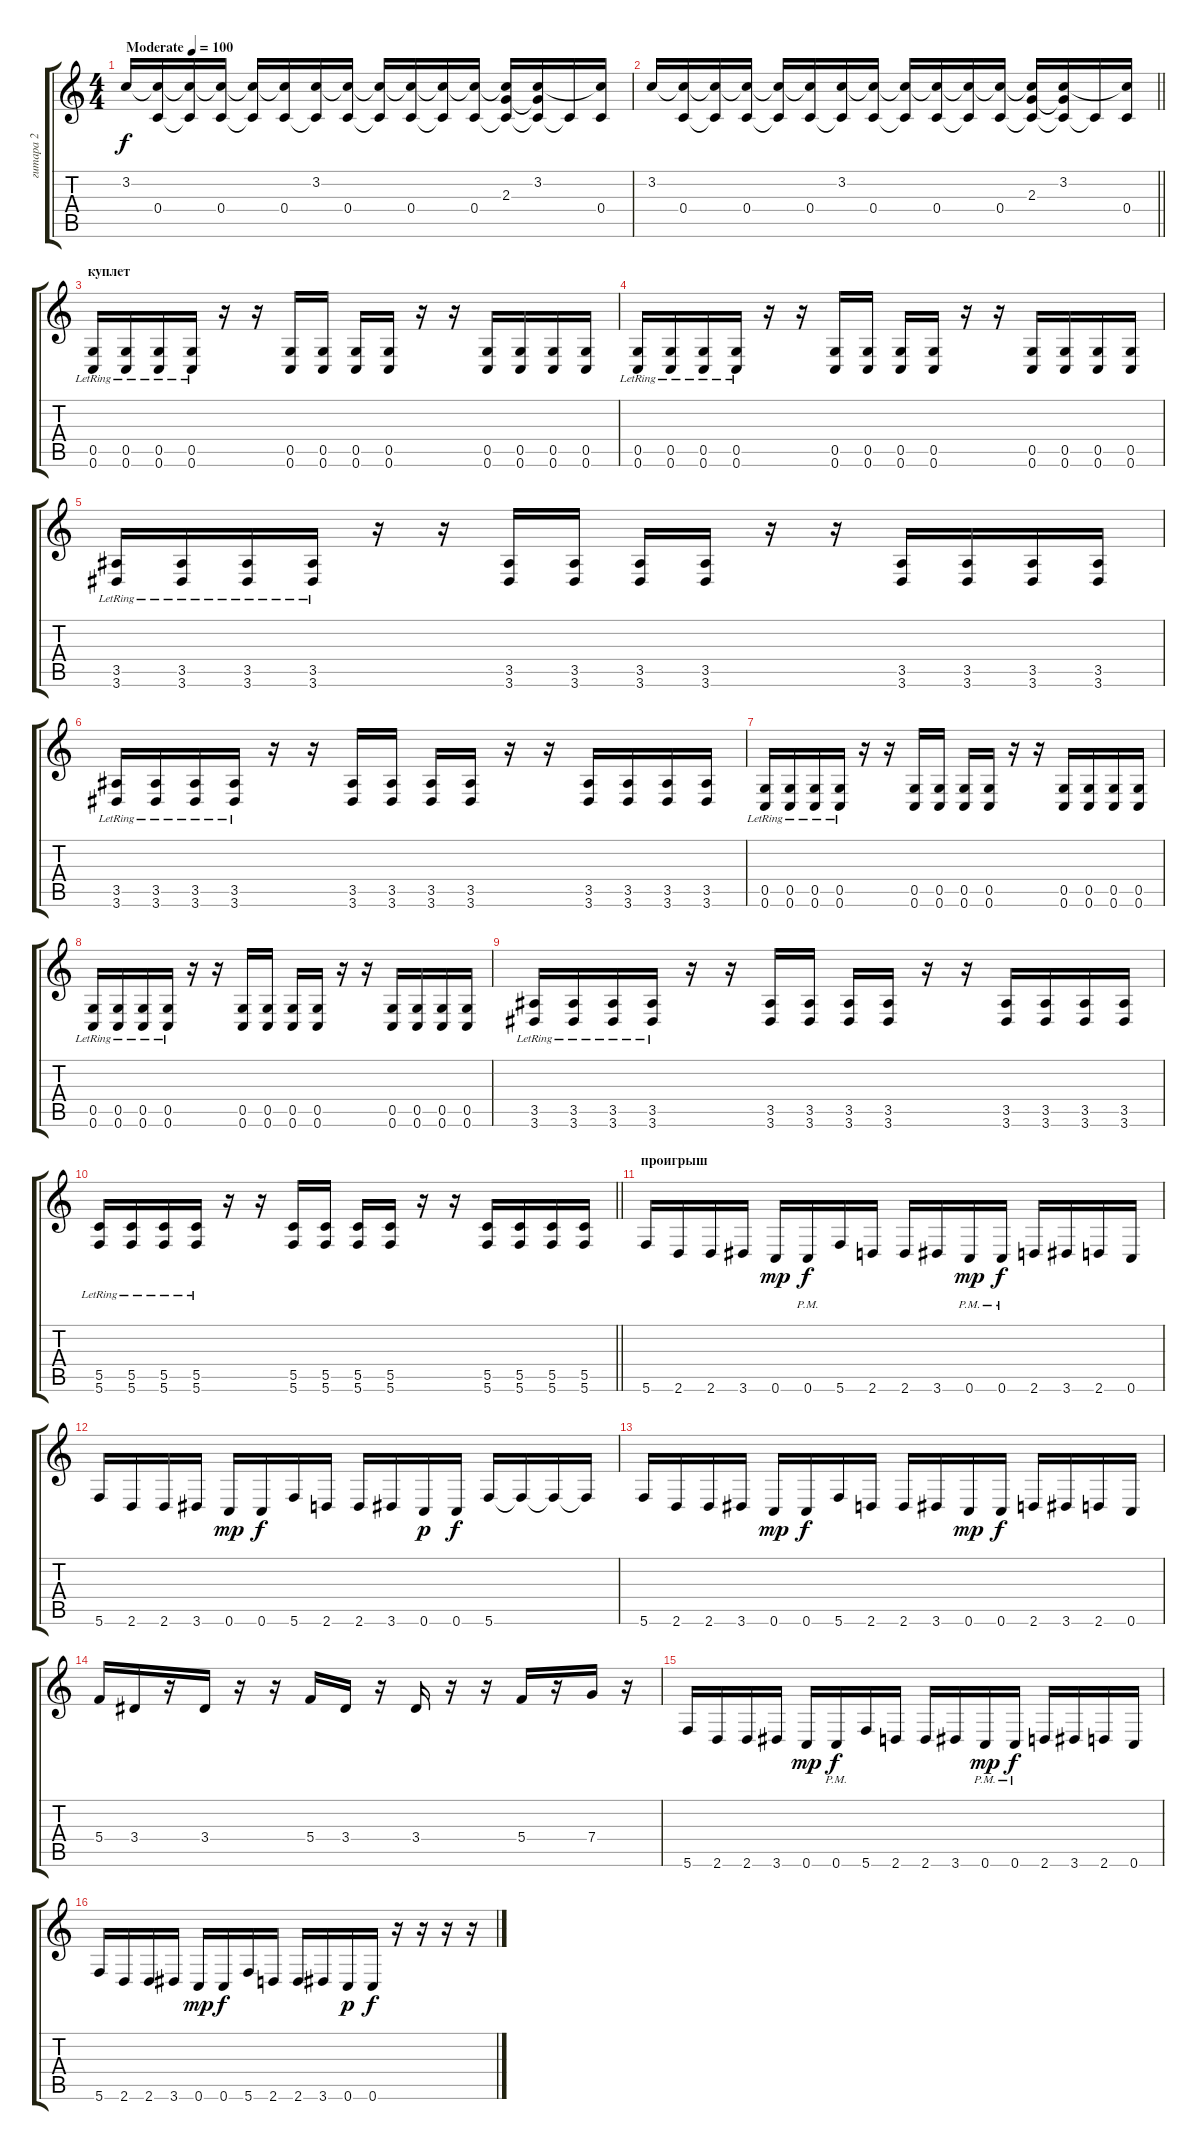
\track ("гитара 2" "гитара 2") {instrument overdrivenguitar}
\staff {score tabs}
\tuning (D4 A3 F3 C3 G2 C2) {hide}
\ts (4 4)
\tempo (100 "Moderate")
\clef g2
\ks c
3.2.16{dy f instrument overdrivenguitar} (3.2{t} 0.4).16 (3.2{t} 0.4{t}).16 (3.2{t} 0.4).16 (3.2{t} 0.4{t}).16 (3.2{t} 0.4).16 (3.2 0.4{t}).16 (3.2{t} 0.4).16 (3.2{t} 0.4{t}).16 (3.2{t} 0.4).16 (3.2{t} 0.4{t}).16 (3.2{t} 0.4).16 (3.2{t} 2.3 0.4{t}).16 (3.2 2.3{t} 0.4{t}).16 0.4{t}.16 (3.2{t} 0.4).16 |
\barLineRight lightlight
3.2.16 (3.2{t} 0.4).16 (3.2{t} 0.4{t}).16 (3.2{t} 0.4).16 (3.2{t} 0.4{t}).16 (3.2{t} 0.4).16 (3.2 0.4{t}).16 (3.2{t} 0.4).16 (3.2{t} 0.4{t}).16 (3.2{t} 0.4).16 (3.2{t} 0.4{t}).16 (3.2{t} 0.4).16 (3.2{t} 2.3 0.4{t}).16 (3.2 2.3{t} 0.4{t}).16 0.4{t}.16 (3.2{t} 0.4).16 |
\section ("" "куплет")
(0.5{lr} 0.6{lr}).16 (0.5{lr} 0.6{lr}).16 (0.5{lr} 0.6{lr}).16 (0.5{lr} 0.6{lr}).16 r.16 r.16 (0.5 0.6).16 (0.5 0.6).16 (0.5 0.6).16 (0.5 0.6).16 r.16 r.16 (0.5 0.6).16 (0.5 0.6).16 (0.5 0.6).16 (0.5 0.6).16 |
(0.5{lr} 0.6{lr}).16 (0.5{lr} 0.6{lr}).16 (0.5{lr} 0.6{lr}).16 (0.5{lr} 0.6{lr}).16 r.16 r.16 (0.5 0.6).16 (0.5 0.6).16 (0.5 0.6).16 (0.5 0.6).16 r.16 r.16 (0.5 0.6).16 (0.5 0.6).16 (0.5 0.6).16 (0.5 0.6).16 |
(3.5{lr} 3.6{lr}).16 (3.5{lr} 3.6{lr}).16 (3.5{lr} 3.6{lr}).16 (3.5{lr} 3.6{lr}).16 r.16 r.16 (3.5 3.6).16 (3.5 3.6).16 (3.5 3.6).16 (3.5 3.6).16 r.16 r.16 (3.5 3.6).16 (3.5 3.6).16 (3.5 3.6).16 (3.5 3.6).16 |
(3.5{lr} 3.6{lr}).16 (3.5{lr} 3.6{lr}).16 (3.5{lr} 3.6{lr}).16 (3.5{lr} 3.6{lr}).16 r.16 r.16 (3.5 3.6).16 (3.5 3.6).16 (3.5 3.6).16 (3.5 3.6).16 r.16 r.16 (3.5 3.6).16 (3.5 3.6).16 (3.5 3.6).16 (3.5 3.6).16 |
(0.5{lr} 0.6{lr}).16 (0.5{lr} 0.6{lr}).16 (0.5{lr} 0.6{lr}).16 (0.5{lr} 0.6{lr}).16 r.16 r.16 (0.5 0.6).16 (0.5 0.6).16 (0.5 0.6).16 (0.5 0.6).16 r.16 r.16 (0.5 0.6).16 (0.5 0.6).16 (0.5 0.6).16 (0.5 0.6).16 |
(0.5{lr} 0.6{lr}).16 (0.5{lr} 0.6{lr}).16 (0.5{lr} 0.6{lr}).16 (0.5{lr} 0.6{lr}).16 r.16 r.16 (0.5 0.6).16 (0.5 0.6).16 (0.5 0.6).16 (0.5 0.6).16 r.16 r.16 (0.5 0.6).16 (0.5 0.6).16 (0.5 0.6).16 (0.5 0.6).16 |
(3.5{lr} 3.6{lr}).16 (3.5{lr} 3.6{lr}).16 (3.5{lr} 3.6{lr}).16 (3.5{lr} 3.6{lr}).16 r.16 r.16 (3.5 3.6).16 (3.5 3.6).16 (3.5 3.6).16 (3.5 3.6).16 r.16 r.16 (3.5 3.6).16 (3.5 3.6).16 (3.5 3.6).16 (3.5 3.6).16 |
\barLineRight lightlight
(5.5{lr} 5.6{lr}).16 (5.5{lr} 5.6{lr}).16 (5.5{lr} 5.6{lr}).16 (5.5{lr} 5.6{lr}).16 r.16 r.16 (5.5 5.6).16 (5.5 5.6).16 (5.5 5.6).16 (5.5 5.6).16 r.16 r.16 (5.5 5.6).16 (5.5 5.6).16 (5.5 5.6).16 (5.5 5.6).16 |
\section ("" "проигрыш")
5.6.16 2.6.16 2.6.16 3.6.16 0.6.16{dy mp} 0.6{pm}.16{dy f} 5.6.16 2.6.16 2.6.16 3.6.16 0.6{pm}.16{dy mp} 0.6{pm}.16{dy f} 2.6.16 3.6.16 2.6.16 0.6.16 |
5.6.16 2.6.16 2.6.16 3.6.16 0.6.16{dy mp} 0.6.16{dy f} 5.6.16 2.6.16 2.6.16 3.6.16 0.6.16{dy p} 0.6.16{dy f} 5.6.16 5.6{t}.16 5.6{t}.16 5.6{t}.16 |
5.6.16 2.6.16 2.6.16 3.6.16 0.6.16{dy mp} 0.6.16{dy f} 5.6.16 2.6.16 2.6.16 3.6.16 0.6.16{dy mp} 0.6.16{dy f} 2.6.16 3.6.16 2.6.16 0.6.16 |
5.4.16 3.4.16 r.16 3.4.16 r.16 r.16 5.4.16 3.4.16 r.16 3.4.16 r.16 r.16 5.4.16 r.16 7.4.16 r.16 |
5.6.16 2.6.16 2.6.16 3.6.16 0.6.16{dy mp} 0.6{pm}.16{dy f} 5.6.16 2.6.16 2.6.16 3.6.16 0.6{pm}.16{dy mp} 0.6{pm}.16{dy f} 2.6.16 3.6.16 2.6.16 0.6.16 |
5.6.16 2.6.16 2.6.16 3.6.16 0.6.16{dy mp} 0.6.16{dy f} 5.6.16 2.6.16 2.6.16 3.6.16 0.6.16{dy p} 0.6.16{dy f} r.16 r.16 r.16 r.16
